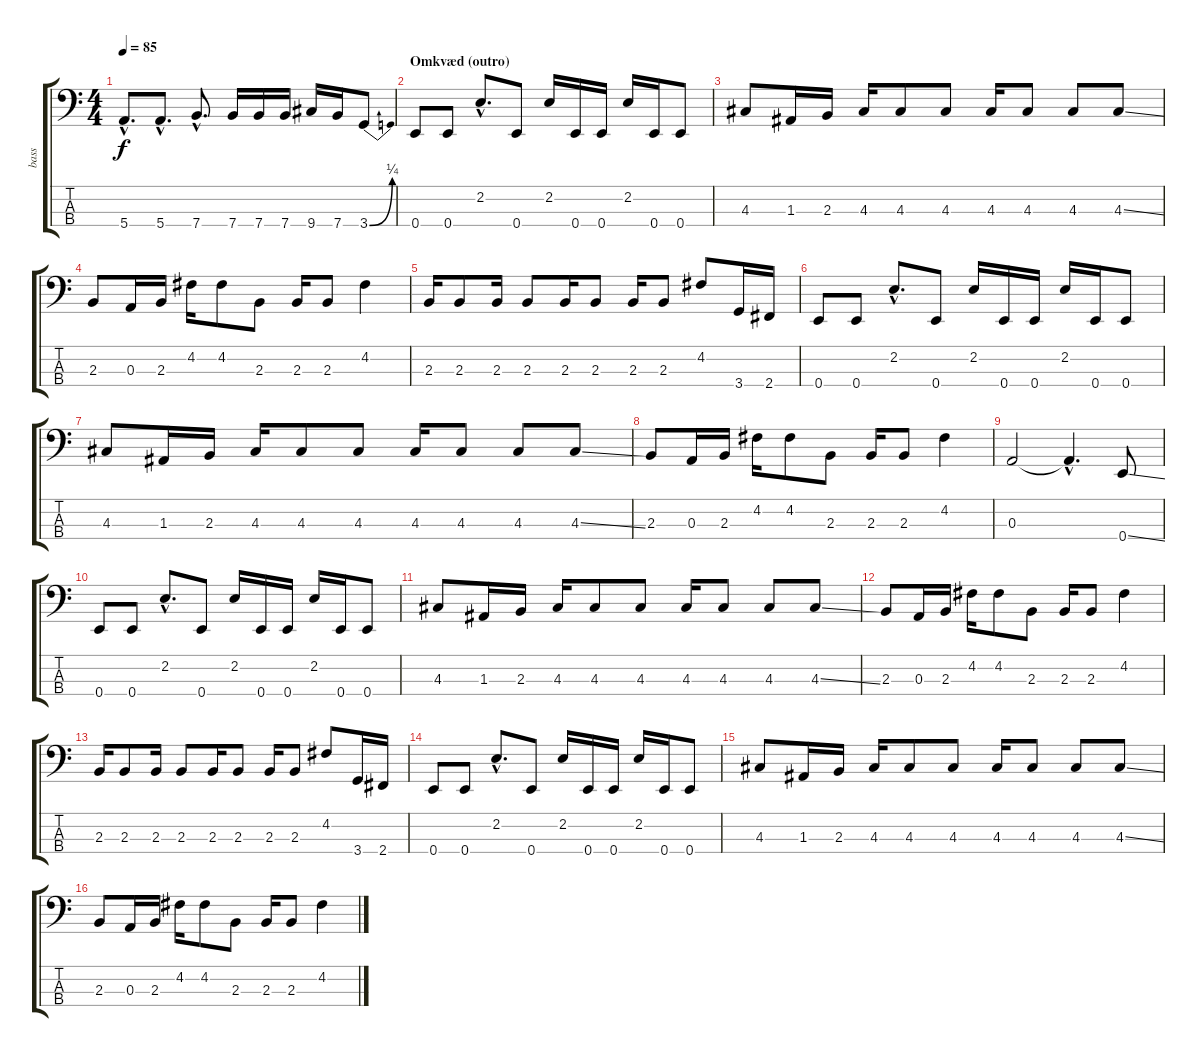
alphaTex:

\track ("bass" "bass") {instrument electricbassfinger}
\staff {score tabs}
\tuning (G2 D2 A1 E1) {hide}
\ts (4 4)
\tempo 85
\clef f4
\ks c
5.4{hac}.8{d dy f} 5.4{hac}.8{d} 7.4{hac}.8{d} 7.4.16 7.4.16 7.4.16 9.4.16 7.4.16 3.4{be (bend 0 0 60 1)}.8 |
\section ("" "Omkvæd (outro)")
0.4.8 0.4.8 2.2{hac}.8{d} 0.4.8 2.2.16 0.4.16 0.4.16 2.2.16 0.4.16 0.4.8 |
4.3.8 1.3.16 2.3.16 4.3.16 4.3.8 4.3.8 4.3.16 4.3.8 4.3.8 4.3{ss}.8 |
2.3.8 0.3.16 2.3.16 4.2.16 4.2.8 2.3.8 2.3.16 2.3.8 4.2.4 |
2.3.16 2.3.8 2.3.16 2.3.8 2.3.16 2.3.8 2.3.16 2.3.8 4.2.8 3.4.16 2.4.16 |
0.4.8 0.4.8 2.2{hac}.8{d} 0.4.8 2.2.16 0.4.16 0.4.16 2.2.16 0.4.16 0.4.8 |
4.3.8 1.3.16 2.3.16 4.3.16 4.3.8 4.3.8 4.3.16 4.3.8 4.3.8 4.3{ss}.8 |
2.3.8 0.3.16 2.3.16 4.2.16 4.2.8 2.3.8 2.3.16 2.3.8 4.2.4 |
0.3.2 0.3{hac t}.4{d} 0.4{ss}.8 |
0.4.8 0.4.8 2.2{hac}.8{d} 0.4.8 2.2.16 0.4.16 0.4.16 2.2.16 0.4.16 0.4.8 |
4.3.8 1.3.16 2.3.16 4.3.16 4.3.8 4.3.8 4.3.16 4.3.8 4.3.8 4.3{ss}.8 |
2.3.8 0.3.16 2.3.16 4.2.16 4.2.8 2.3.8 2.3.16 2.3.8 4.2.4 |
2.3.16 2.3.8 2.3.16 2.3.8 2.3.16 2.3.8 2.3.16 2.3.8 4.2.8 3.4.16 2.4.16 |
0.4.8 0.4.8 2.2{hac}.8{d} 0.4.8 2.2.16 0.4.16 0.4.16 2.2.16 0.4.16 0.4.8 |
4.3.8 1.3.16 2.3.16 4.3.16 4.3.8 4.3.8 4.3.16 4.3.8 4.3.8 4.3{ss}.8 |
2.3.8 0.3.16 2.3.16 4.2.16 4.2.8 2.3.8 2.3.16 2.3.8 4.2.4
